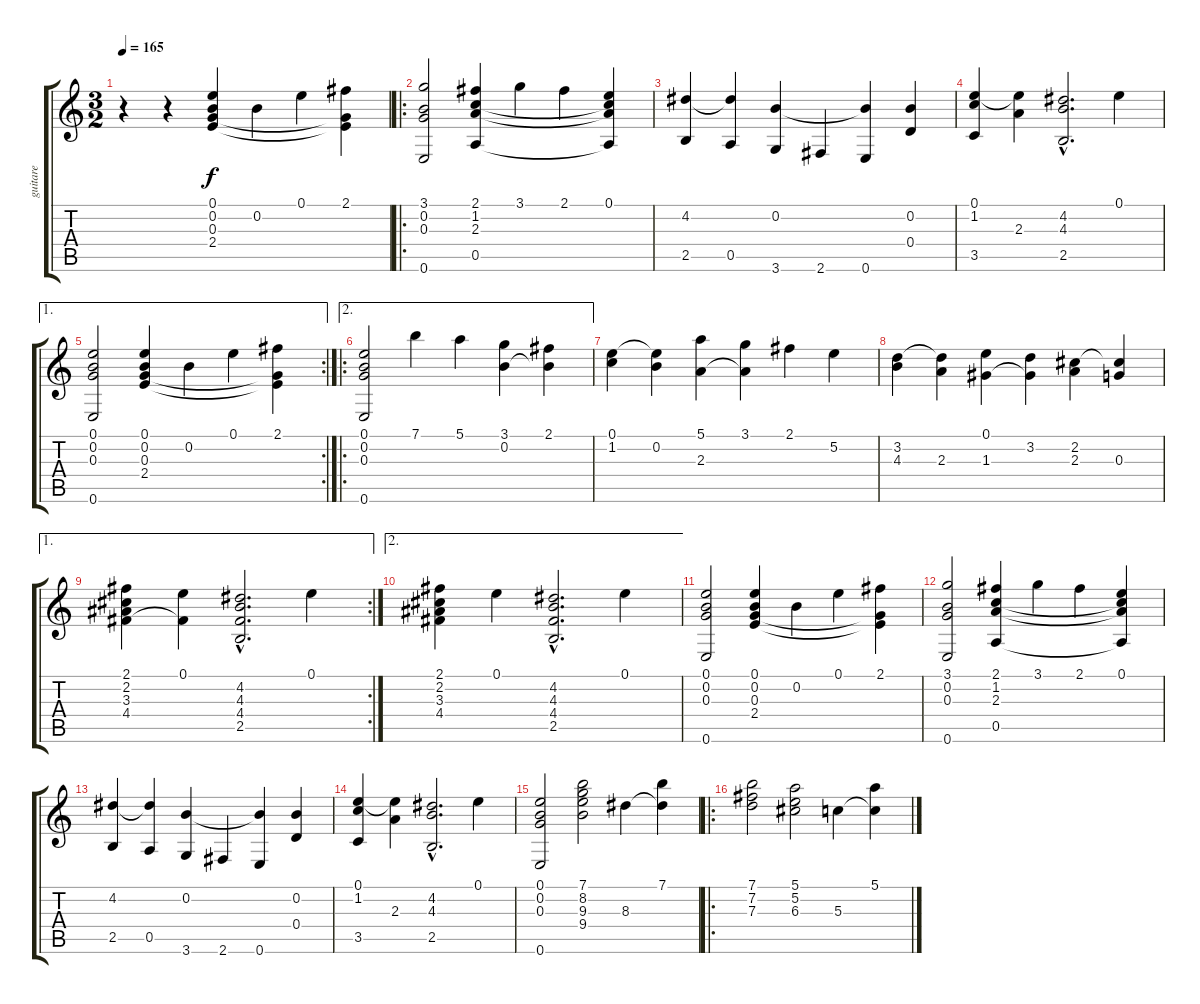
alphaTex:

\track ("guitare" "guitare") {instrument acousticguitarnylon}
\staff {score tabs}
\tuning (E4 B3 G3 D3 A2 E2) {hide}
\ts (3 2)
\tempo 165
\clef g2
\ks c
r.4{dy f instrument acousticguitarnylon} r.4 (0.1 0.2 0.3 2.4).4 0.2.4 0.1.4 (2.1 0.3{t} 2.4{t}).4 |
\ro
(3.1 0.2 0.3 0.6).2 (2.1 1.2 2.3 0.5).4 3.1.4 2.1.4 (0.1 1.2{t} 2.3{t} 0.5{t}).4 |
(4.2 2.5).4 (4.2{t} 0.5).4 (0.2 3.6).4 2.6.4 (0.2{t} 0.6).4 (0.2 0.4).4 |
(0.1 1.2 3.5).4 (0.1{t} 2.3).4 (4.2{hac} 4.3{hac} 2.5{hac}).2{d} 0.1.4 |
\ae 1
\rc 2
(0.1 0.2 0.3 0.6).2 (0.1 0.2 0.3 2.4).4 0.2.4 0.1.4 (2.1 0.3{t} 2.4{t}).4 |
\ae 2
\ro
(0.1 0.2 0.3 0.6).2 7.1.4 5.1.4 (3.1 0.2).4 (2.1 0.2{t}).4 |
(0.1 1.2).4 (0.1{t} 0.2).4 (5.1 2.3).4 (3.1 2.3{t}).4 2.1.4 5.2.4 |
(3.2 4.3).4 (3.2{t} 2.3).4 (0.1 1.3).4 (3.2 1.3{t}).4 (2.2 2.3).4 (2.2{t} 0.3).4 |
\ae 1
\rc 2
(2.1 2.2 3.3 4.4).4 (0.1 4.4{t}).4 (4.2{hac} 4.3{hac} 4.4{hac} 2.5{hac}).2{d} 0.1.4 |
\ae 2
(2.1 2.2 3.3 4.4).4 0.1.4 (4.2{hac} 4.3{hac} 4.4{hac} 2.5{hac}).2{d} 0.1.4 |
(0.1 0.2 0.3 0.6).2 (0.1 0.2 0.3 2.4).4 0.2.4 0.1.4 (2.1 0.3{t} 2.4{t}).4 |
(3.1 0.2 0.3 0.6).2 (2.1 1.2 2.3 0.5).4 3.1.4 2.1.4 (0.1 1.2{t} 2.3{t} 0.5{t}).4 |
(4.2 2.5).4 (4.2{t} 0.5).4 (0.2 3.6).4 2.6.4 (0.2{t} 0.6).4 (0.2 0.4).4 |
(0.1 1.2 3.5).4 (0.1{t} 2.3).4 (4.2{hac} 4.3{hac} 2.5{hac}).2{d} 0.1.4 |
(0.1 0.2 0.3 0.6).2 (7.1 8.2 9.3 9.4).2 8.3.4 (7.1 8.3{t}).4 |
\ro
(7.1 7.2 7.3).2 (5.1 5.2 6.3).2 5.3.4 (5.1 5.3{t}).4
